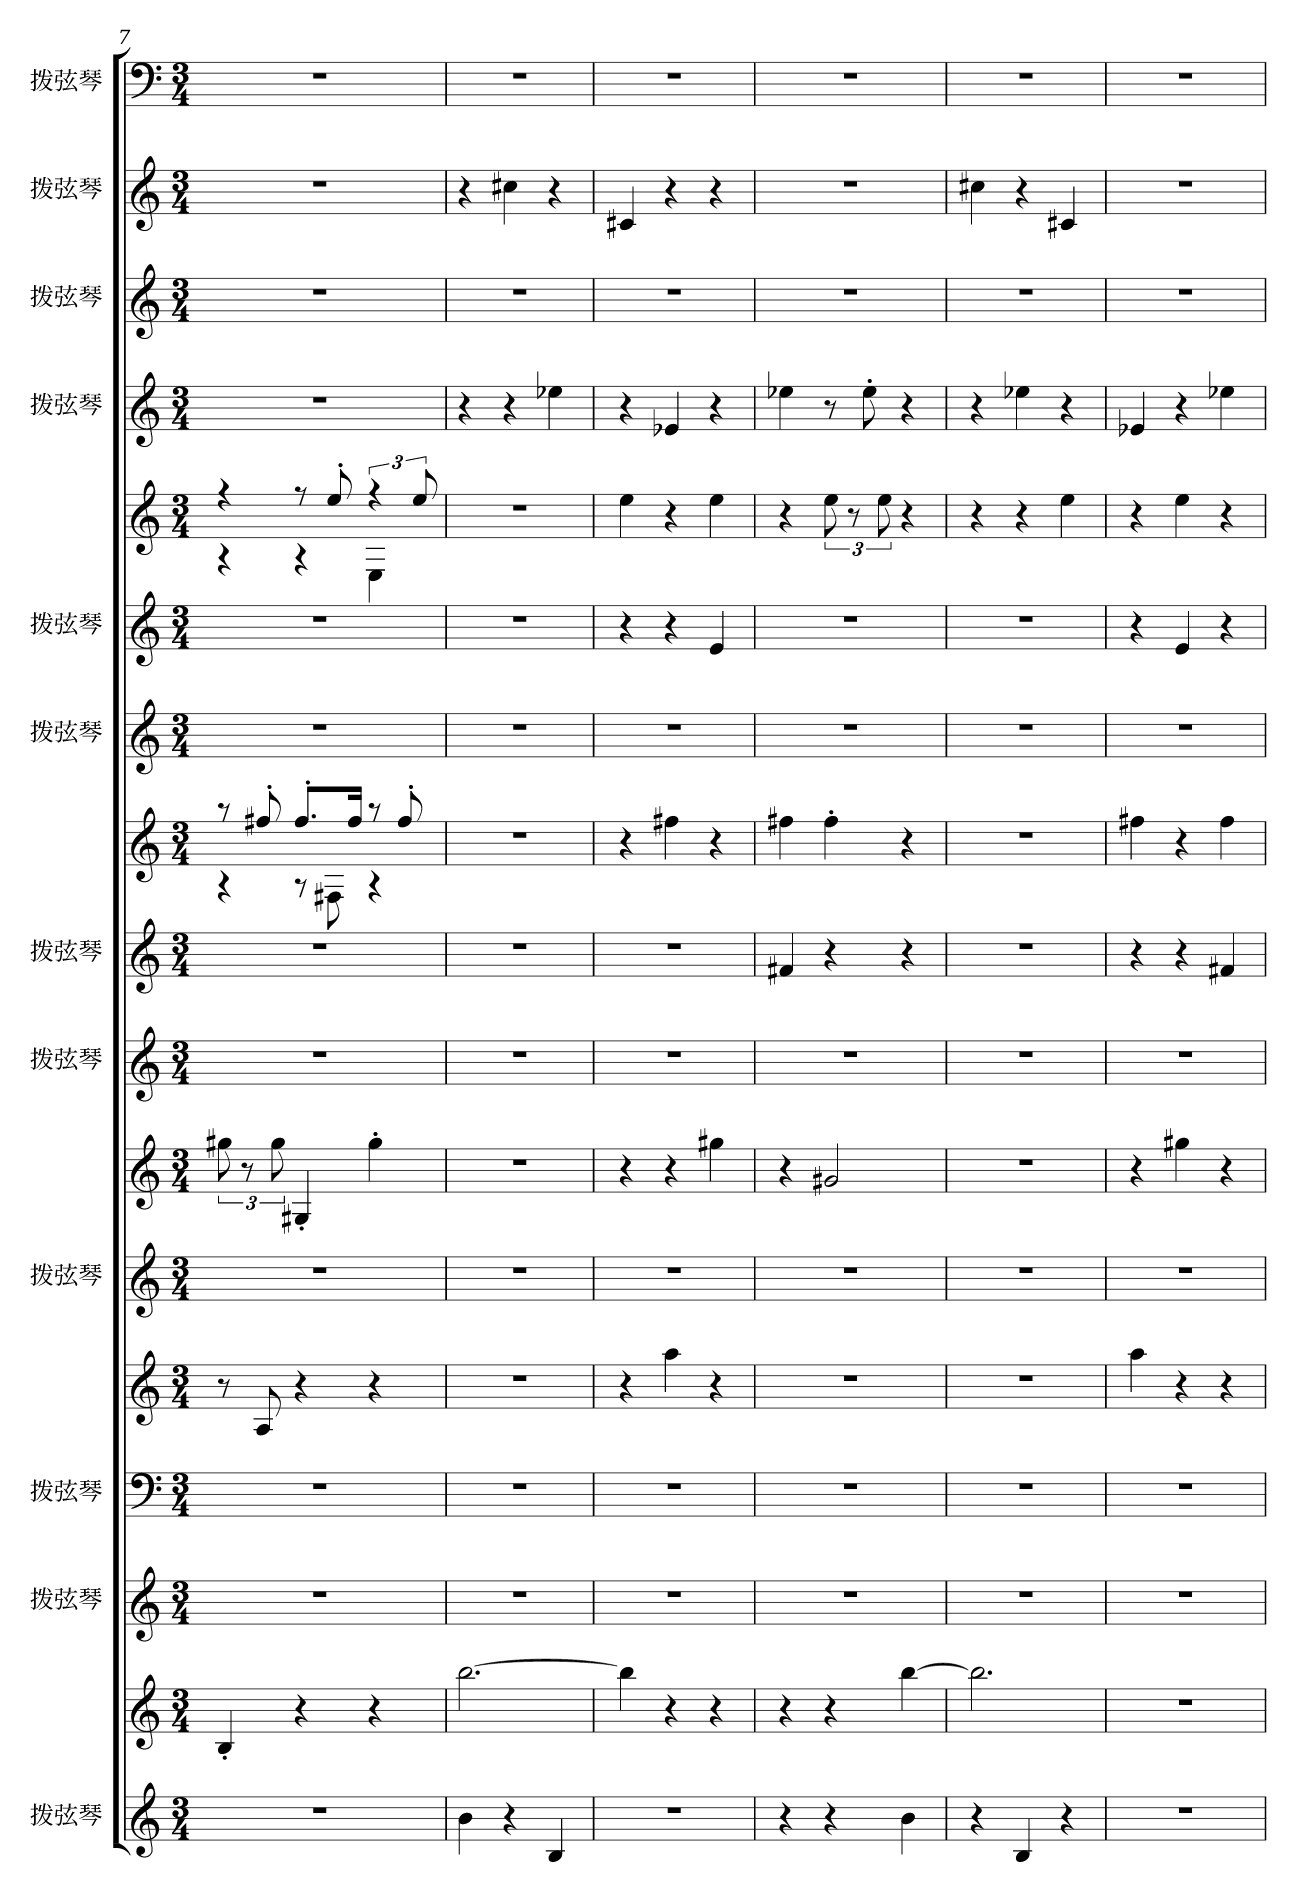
**kern	**kern	**kern	**kern	**kern	**kern	**kern	**kern	**kern	**kern	**kern	**kern	**kern	**kern	**kern	**kern	**kern
*part12	*part12	*part11	*part10	*part10	*part9	*part9	*part8	*part7	*part7	*part6	*part5	*part5	*part4	*part3	*part2	*part1
*staff17	*staff16	*staff15	*staff14	*staff13	*staff12	*staff11	*staff10	*staff9	*staff8	*staff7	*staff6	*staff5	*staff4	*staff3	*staff2	*staff1
*I"拨弦琴	*	*I"拨弦琴	*I"拨弦琴	*	*I"拨弦琴	*	*I"拨弦琴	*I"拨弦琴	*	*I"拨弦琴	*I"拨弦琴	*	*I"拨弦琴	*I"拨弦琴	*I"拨弦琴	*I"拨弦琴
*clefG2	*clefG2	*clefG2	*clefF4	*clefG2	*clefG2	*clefG2	*clefG2	*clefG2	*clefG2	*clefG2	*clefG2	*clefG2	*clefG2	*clefG2	*clefG2	*clefF4
*k[]	*k[]	*k[]	*k[]	*k[]	*k[]	*k[]	*k[]	*k[]	*k[]	*k[]	*k[]	*k[]	*k[]	*k[]	*k[]	*k[]
*M3/4	*M3/4	*M3/4	*M3/4	*M3/4	*M3/4	*M3/4	*M3/4	*M3/4	*M3/4	*M3/4	*M3/4	*M3/4	*M3/4	*M3/4	*M3/4	*M3/4
=7	=7	=7	=7	=7	=7	=7	=7	=7	=7	=7	=7	=7	=7	=7	=7	=7
*	*	*	*	*	*	*	*	*	*^	*	*	*^	*	*	*	*
2.r	4B'/	2.r	2.r	8r	2.r	12gg#X\	2.r	2.r	8r	4r	2.r	2.r	4r	4r	2.r	2.r	2.r	2.r
.	.	.	.	.	.	12r	.	.	.	.	.	.	.	.	.	.	.	.
.	.	.	.	8A/	.	.	.	.	8ff#X'/	.	.	.	.	.	.	.	.	.
.	.	.	.	.	.	12gg#\	.	.	.	.	.	.	.	.	.	.	.	.
.	4r	.	.	4r	.	4G#X'/	.	.	8.ff#'/L	8r	.	.	8r	4r	.	.	.	.
.	.	.	.	.	.	.	.	.	.	8F#X\	.	.	8ee'/	.	.	.	.	.
.	.	.	.	.	.	.	.	.	16ff#/Jk	.	.	.	.	.	.	.	.	.
.	4r	.	.	4r	.	4gg#'\	.	.	8r	4r	.	.	6r	4E\	.	.	.	.
.	.	.	.	.	.	.	.	.	8ff#'/	.	.	.	.	.	.	.	.	.
.	.	.	.	.	.	.	.	.	.	.	.	.	12ee/	.	.	.	.	.
*	*	*	*	*	*	*	*	*	*v	*v	*	*	*v	*v	*	*	*	*
=8	=8	=8	=8	=8	=8	=8	=8	=8	=8	=8	=8	=8	=8	=8	=8	=8
4b\	[2.bb\	2.r	2.r	2.r	2.r	2.r	2.r	2.r	2.r	2.r	2.r	2.r	4r	2.r	4r	2.r
4r	.	.	.	.	.	.	.	.	.	.	.	.	4r	.	4cc#X\	.
4B/	.	.	.	.	.	.	.	.	.	.	.	.	4ee-X\	.	4r	.
=9	=9	=9	=9	=9	=9	=9	=9	=9	=9	=9	=9	=9	=9	=9	=9	=9
2.r	4bb\]	2.r	2.r	4r	2.r	4r	2.r	2.r	4r	2.r	4r	4ee\	4r	2.r	4c#X/	2.r
.	4r	.	.	4aa\	.	4r	.	.	4ff#X\	.	4r	4r	4e-X/	.	4r	.
.	4r	.	.	4r	.	4gg#X\	.	.	4r	.	4e/	4ee\	4r	.	4r	.
!!LO:PB:g=z
=10	=10	=10	=10	=10	=10	=10	=10	=10	=10	=10	=10	=10	=10	=10	=10	=10
4r	4r	2.r	2.r	2.r	2.r	4r	2.r	4f#X/	4ff#X\	2.r	2.r	4r	4ee-X\	2.r	2.r	2.r
4r	4r	.	.	.	.	2g#X/	.	4r	4ff#'\	.	.	12ee\	8r	.	.	.
.	.	.	.	.	.	.	.	.	.	.	.	12r	.	.	.	.
.	.	.	.	.	.	.	.	.	.	.	.	.	8ee-'\	.	.	.
.	.	.	.	.	.	.	.	.	.	.	.	12ee\	.	.	.	.
4b\	[4bb\	.	.	.	.	.	.	4r	4r	.	.	4r	4r	.	.	.
=11	=11	=11	=11	=11	=11	=11	=11	=11	=11	=11	=11	=11	=11	=11	=11	=11
4r	2.bb\]	2.r	2.r	2.r	2.r	2.r	2.r	2.r	2.r	2.r	2.r	4r	4r	2.r	4cc#X\	2.r
4B/	.	.	.	.	.	.	.	.	.	.	.	4r	4ee-X\	.	4r	.
4r	.	.	.	.	.	.	.	.	.	.	.	4ee\	4r	.	4c#X/	.
=12	=12	=12	=12	=12	=12	=12	=12	=12	=12	=12	=12	=12	=12	=12	=12	=12
2.r	2.r	2.r	2.r	4aa\	2.r	4r	2.r	4r	4ff#X\	2.r	4r	4r	4e-X/	2.r	2.r	2.r
.	.	.	.	4r	.	4gg#X\	.	4r	4r	.	4e/	4ee\	4r	.	.	.
.	.	.	.	4r	.	4r	.	4f#X/	4ff#\	.	4r	4r	4ee-X\	.	.	.
=	=	=	=	=	=	=	=	=	=	=	=	=	=	=	=	=
*-	*-	*-	*-	*-	*-	*-	*-	*-	*-	*-	*-	*-	*-	*-	*-	*-
